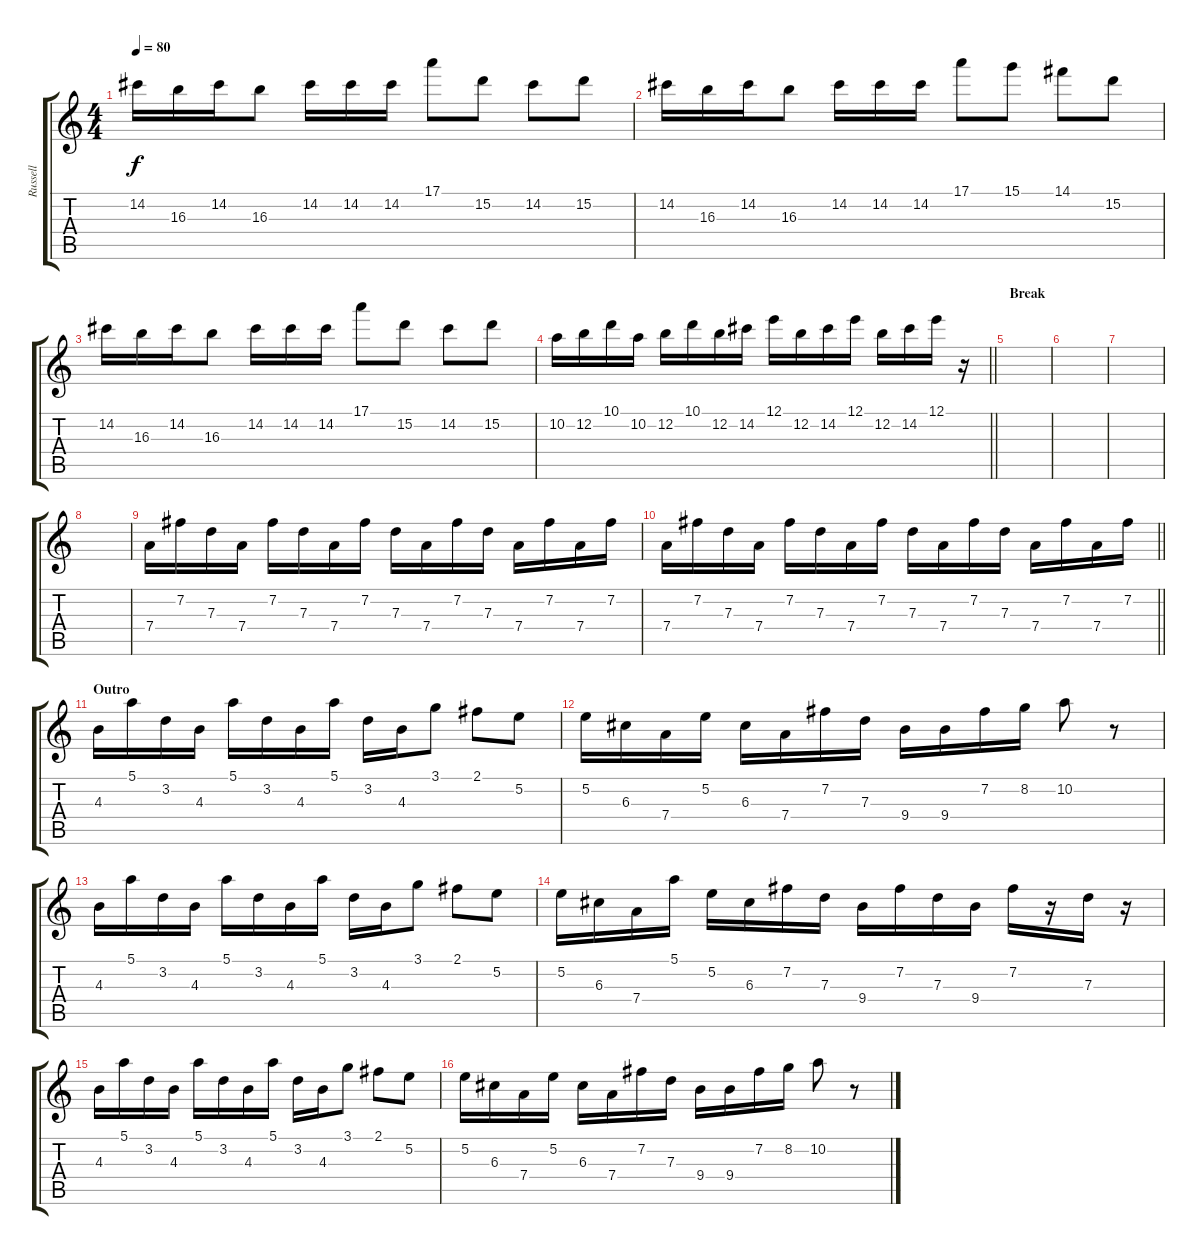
\track ("Russell" "Russell") {instrument electricguitarjazz}
\staff {score tabs}
\tuning (E4 B3 G3 D3 A2 E2) {hide}
\ts (4 4)
\tempo 80
\clef g2
\ks c
14.2.16{dy f} 16.3.16 14.2.16 16.3.8 14.2.16 14.2.16 14.2.16 17.1.8 15.2.8 14.2.8 15.2.8 |
14.2.16 16.3.16 14.2.16 16.3.8 14.2.16 14.2.16 14.2.16 17.1.8 15.1.8 14.1.8 15.2.8 |
14.2.16 16.3.16 14.2.16 16.3.8 14.2.16 14.2.16 14.2.16 17.1.8 15.2.8 14.2.8 15.2.8 |
\barLineRight lightlight
10.2.16 12.2.16 10.1.16 10.2.16 12.2.16 10.1.16 12.2.16 14.2.16 12.1.16 12.2.16 14.2.16 12.1.16 12.2.16 14.2.16 12.1.16 r.16 |
\section ("" "Break")
|
|
|
|
7.4.16 7.2.16 7.3.16 7.4.16 7.2.16 7.3.16 7.4.16 7.2.16 7.3.16 7.4.16 7.2.16 7.3.16 7.4.16 7.2.16 7.4.16 7.2.16 |
\barLineRight lightlight
7.4.16 7.2.16 7.3.16 7.4.16 7.2.16 7.3.16 7.4.16 7.2.16 7.3.16 7.4.16 7.2.16 7.3.16 7.4.16 7.2.16 7.4.16 7.2.16 |
\section ("" "Outro")
4.3.16 5.1.16 3.2.16 4.3.16 5.1.16 3.2.16 4.3.16 5.1.16 3.2.16 4.3.16 3.1.8 2.1.8 5.2.8 |
5.2.16 6.3.16 7.4.16 5.2.16 6.3.16 7.4.16 7.2.16 7.3.16 9.4.16 9.4.16 7.2.16 8.2.16 10.2.8 r.8 |
4.3.16 5.1.16 3.2.16 4.3.16 5.1.16 3.2.16 4.3.16 5.1.16 3.2.16 4.3.16 3.1.8 2.1.8 5.2.8 |
5.2.16 6.3.16 7.4.16 5.1.16 5.2.16 6.3.16 7.2.16 7.3.16 9.4.16 7.2.16 7.3.16 9.4.16 7.2.16 r.16 7.3.16 r.16 |
4.3.16 5.1.16 3.2.16 4.3.16 5.1.16 3.2.16 4.3.16 5.1.16 3.2.16 4.3.16 3.1.8 2.1.8 5.2.8 |
5.2.16 6.3.16 7.4.16 5.2.16 6.3.16 7.4.16 7.2.16 7.3.16 9.4.16 9.4.16 7.2.16 8.2.16 10.2.8 r.8
